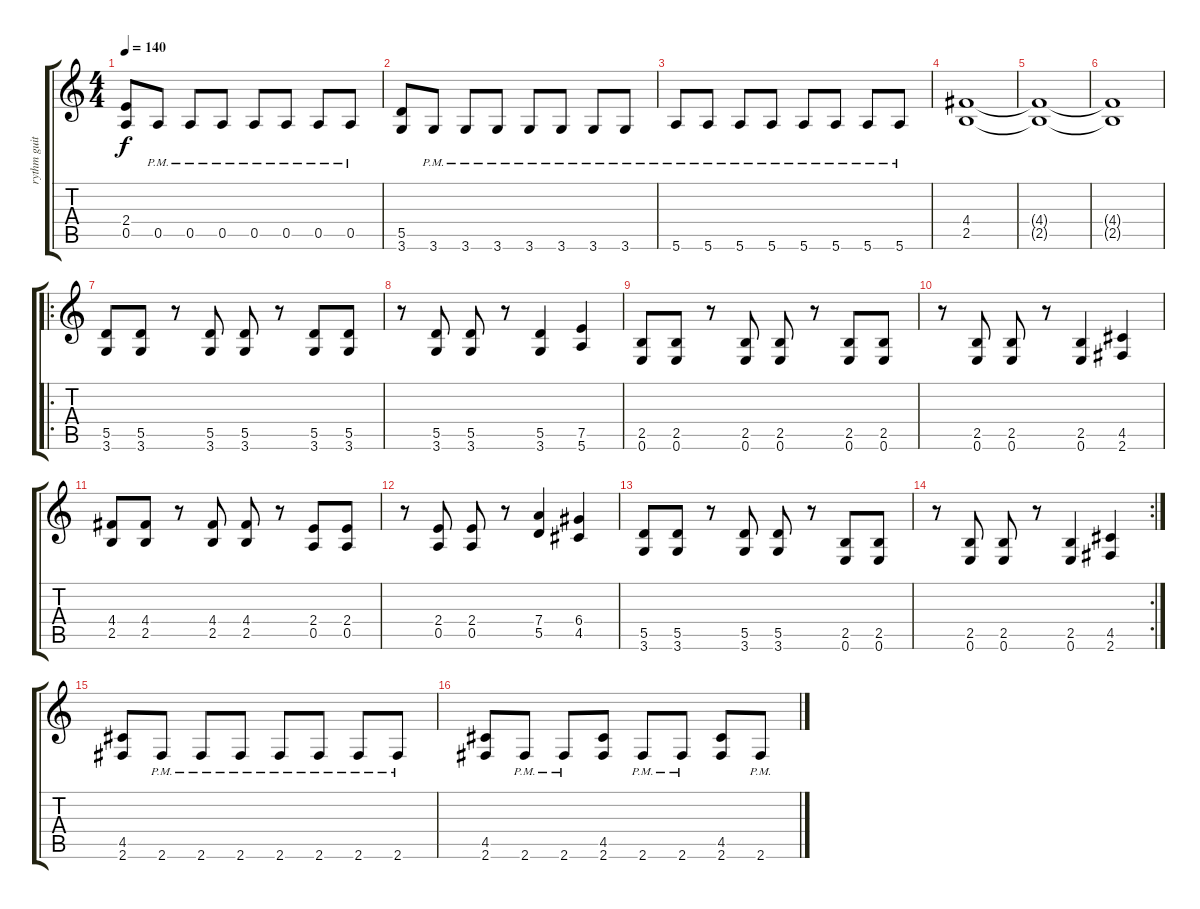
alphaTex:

\track ("rythm guitar" "rythm guit") {instrument distortionguitar}
\staff {score tabs}
\tuning (E4 B3 G3 D3 A2 E2) {hide}
\ts (4 4)
\tempo 140
\clef g2
\ks c
(2.4 0.5).8{dy f} 0.5{pm}.8 0.5{pm}.8 0.5{pm}.8 0.5{pm}.8 0.5{pm}.8 0.5{pm}.8 0.5{pm}.8 |
(5.5 3.6).8 3.6{pm}.8 3.6{pm}.8 3.6{pm}.8 3.6{pm}.8 3.6{pm}.8 3.6{pm}.8 3.6{pm}.8 |
5.6{pm}.8 5.6{pm}.8 5.6{pm}.8 5.6{pm}.8 5.6{pm}.8 5.6{pm}.8 5.6{pm}.8 5.6{pm}.8 |
(4.4 2.5).1 |
(4.4{t} 2.5{t}).1 |
(4.4{t} 2.5{t}).1 |
\ro
(5.5 3.6).8 (5.5 3.6).8 r.8 (5.5 3.6).8 (5.5 3.6).8 r.8 (5.5 3.6).8 (5.5 3.6).8 |
r.8 (5.5 3.6).8 (5.5 3.6).8 r.8 (5.5 3.6).4 (7.5 5.6).4 |
(2.5 0.6).8 (2.5 0.6).8 r.8 (2.5 0.6).8 (2.5 0.6).8 r.8 (2.5 0.6).8 (2.5 0.6).8 |
r.8 (2.5 0.6).8 (2.5 0.6).8 r.8 (2.5 0.6).4 (4.5 2.6).4 |
(4.4 2.5).8 (4.4 2.5).8 r.8 (4.4 2.5).8 (4.4 2.5).8 r.8 (2.4 0.5).8 (2.4 0.5).8 |
r.8 (2.4 0.5).8 (2.4 0.5).8 r.8 (7.4 5.5).4 (6.4 4.5).4 |
(5.5 3.6).8 (5.5 3.6).8 r.8 (5.5 3.6).8 (5.5 3.6).8 r.8 (2.5 0.6).8 (2.5 0.6).8 |
\rc 2
r.8 (2.5 0.6).8 (2.5 0.6).8 r.8 (2.5 0.6).4 (4.5 2.6).4 |
(4.5 2.6).8 2.6{pm}.8 2.6{pm}.8 2.6{pm}.8 2.6{pm}.8 2.6{pm}.8 2.6{pm}.8 2.6{pm}.8 |
(4.5 2.6).8 2.6{pm}.8 2.6{pm}.8 (4.5 2.6).8 2.6{pm}.8 2.6{pm}.8 (4.5 2.6).8 2.6{pm}.8
